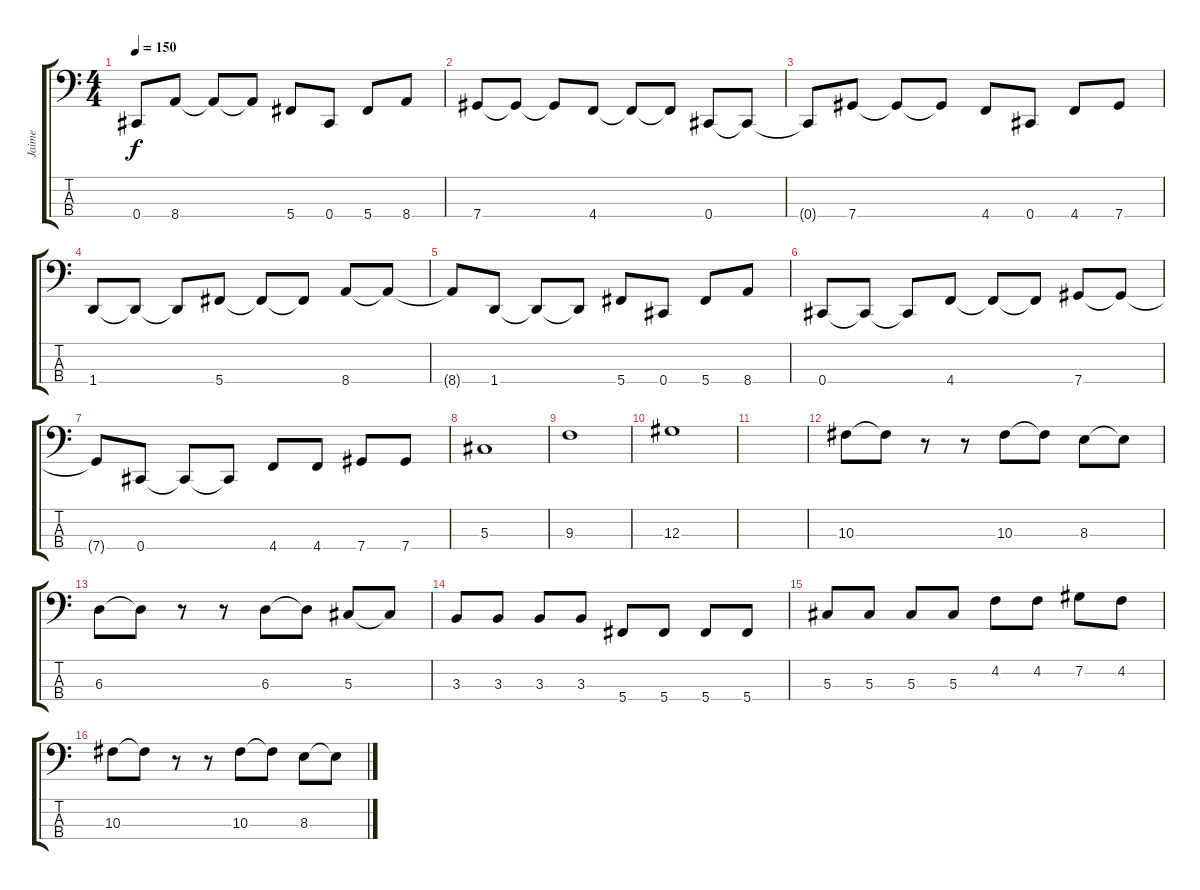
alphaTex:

\track ("Jaime" "Jaime") {instrument electricbassfinger}
\staff {score tabs}
\tuning (Gb2 Db2 Ab1 Db1) {hide}
\ts (4 4)
\tempo 150
\clef f4
\ks c
0.4{t}.8{dy f} 8.4.8 8.4{t}.8 8.4{t}.8 5.4.8 0.4.8 5.4.8 8.4.8 |
7.4.8 7.4{t}.8 7.4{t}.8 4.4.8 4.4{t}.8 4.4{t}.8 0.4.8 0.4{t}.8 |
0.4{t}.8 7.4.8 7.4{t}.8 7.4{t}.8 4.4.8 0.4.8 4.4.8 7.4.8 |
1.4.8 1.4{t}.8 1.4{t}.8 5.4.8 5.4{t}.8 5.4{t}.8 8.4.8 8.4{t}.8 |
8.4{t}.8 1.4.8 1.4{t}.8 1.4{t}.8 5.4.8 0.4.8 5.4.8 8.4.8 |
0.4.8 0.4{t}.8 0.4{t}.8 4.4.8 4.4{t}.8 4.4{t}.8 7.4.8 7.4{t}.8 |
7.4{t}.8 0.4.8 0.4{t}.8 0.4{t}.8 4.4.8 4.4.8 7.4.8 7.4.8 |
5.3.1 |
9.3.1 |
12.3.1 |
|
10.3.8 10.3{t}.8 r.8 r.8 10.3.8 10.3{t}.8 8.3.8 8.3{t}.8 |
6.3.8 6.3{t}.8 r.8 r.8 6.3.8 6.3{t}.8 5.3.8 5.3{t}.8 |
3.3.8 3.3.8 3.3.8 3.3.8 5.4.8 5.4.8 5.4.8 5.4.8 |
5.3.8 5.3.8 5.3.8 5.3.8 4.2.8 4.2.8 7.2.8 4.2.8 |
10.3.8 10.3{t}.8 r.8 r.8 10.3.8 10.3{t}.8 8.3.8 8.3{t}.8
